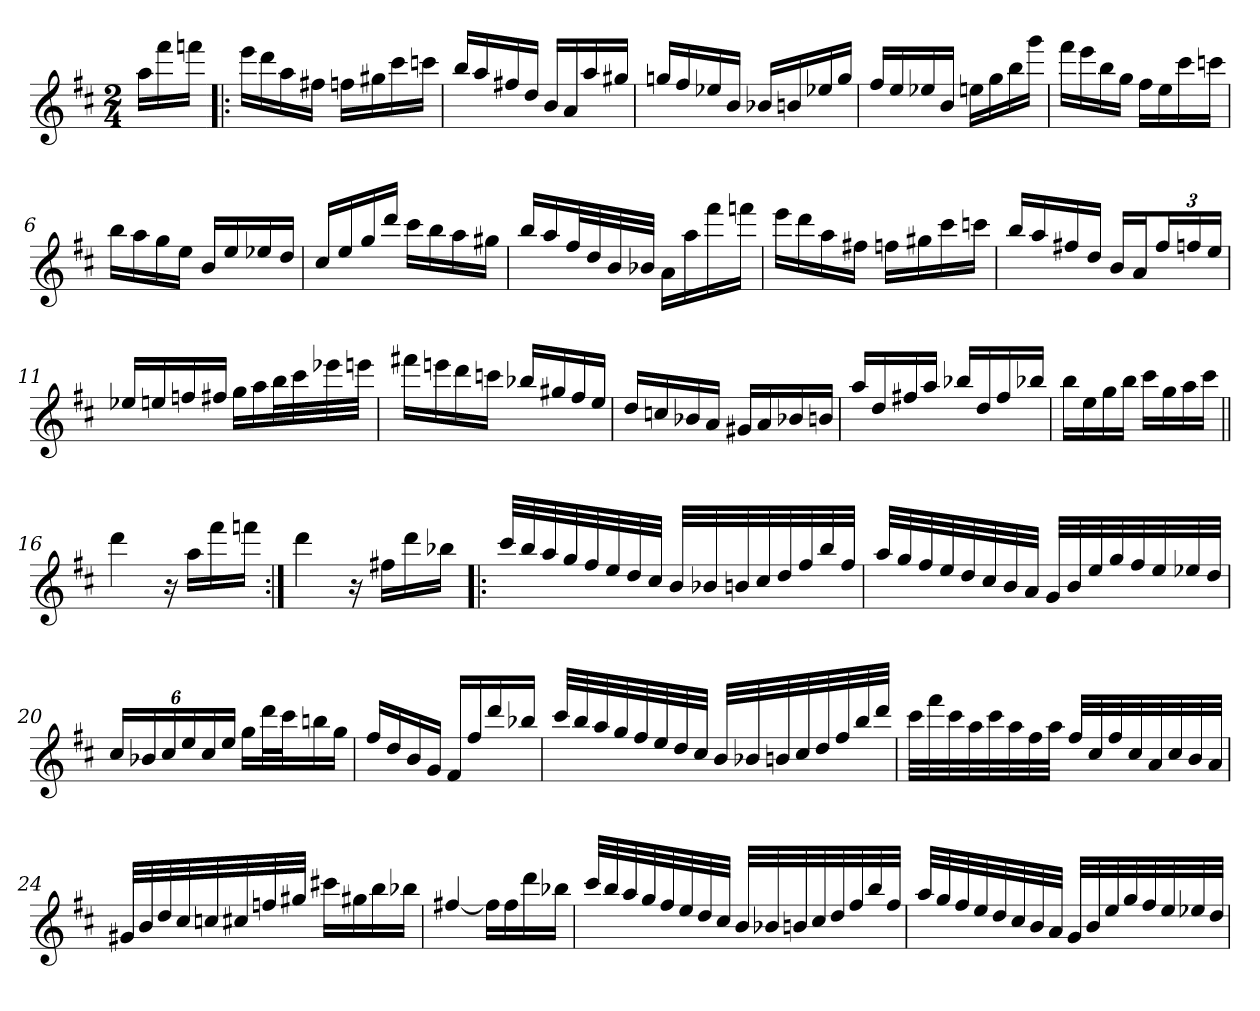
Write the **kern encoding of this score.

**kern
*part1
*staff1
*clefG2
*k[f#c#]
*D:
*M2/4
=
16aa\LL
16fff#\
16fffn\JJ
=1!|:
16eee\LL
16ddd\
16aa\
16ff#X\JJ
16ffn\LL
16gg#X\
16ccc#\
16cccn\JJ
=2
16bb/LL
16aa/
16ff#X/
16dd/JJ
16b/LL
16a/
16aa/
16gg#X/JJ
=3
16ggn/LL
16ff#/
16ee-X/
16b/JJ
16b-X/LL
16bn/
16ee-X/
16gg/JJ
=4
16ff#/LL
16ee/
16ee-X/
16b/JJ
16een\LL
16gg\
16bb\
16ggg\JJ
!!LO:LB:g=z
=5
16fff#\LL
16eee\
16bb\
16gg\JJ
16ff#\LL
16ee\
16ccc#\
16cccn\JJ
=6
16bb\LL
16aa\
16gg\
16ee\JJ
16b/LL
16ee/
16ee-X/
16dd/JJ
=7
16cc#/LL
16ee/
16gg/
16ddd/JJ
16ccc#\LL
16bb\
16aa\
16gg#X\JJ
=8
16bb/LL
16aa/
32ff#/L
32dd/
32b/
32b-X/JJJ
16a\LL
16aa\
16fff#\
16fffn\JJ
!!LO:LB:g=z
=9
16eee\LL
16ddd\
16aa\
16ff#X\JJ
16ffn\LL
16gg#X\
16ccc#\
16cccn\JJ
=10
16bb/LL
16aa/
16ff#X/
16dd/JJ
16b/LL
16a/J
24ff#/L
24ffn/
24ee/JJ
=11
16ee-X/LL
16een/
16ffn/
16ff#X/JJ
16gg\LL
16aa\
32bb\L
32ccc#\
32eee-X\
32eeen\JJJ
=12
16fff#X\LL
16eeen\
16ddd\
16cccn\JJ
16bb-X/LL
16gg#X/
16ff#/
16ee/JJ
!!LO:LB:g=z
=13
16dd/LL
16ccn/
16b-X/
16a/JJ
16g#X/LL
16a/
16b-X/
16bn/JJ
=14
16aa/LL
16dd/
16ff#X/
16aa/JJ
16bb-X/LL
16dd/
16ff#/
16bb-X/JJ
=15
16bb\LL
16ee\
16gg\
16bb\JJ
16ccc#\LL
16gg\
16aa\
16ccc#\JJ
=16||
4ddd\
16r
16aa\LL
16fff#\
16fffn\JJ
=17:|!
4ddd\
16r
16ff#X\LL
16ddd\
16bb-X\JJ
!!LO:LB:g=z
=18!|:
32ccc#/LLL
32bb/
32aa/
32gg/
32ff#/
32ee/
32dd/
32cc#/JJJ
32b/LLL
32b-X/
32bn/
32cc#/
32dd/
32ff#/
32bb/
32ff#/JJJ
=19
32aa/LLL
32gg/
32ff#/
32ee/
32dd/
32cc#/
32b/
32a/JJJ
32g/LLL
32b/
32ee/
32gg/
32ff#/
32ee/
32ee-X/
32dd/JJJ
=20
24cc#/LL
24b-X/
24cc#/
24ee/
24cc#/
24ee/JJ
16gg\LL
32ddd\L
32ccc#\J
16bbn\
16gg\JJ
!!LO:LB:g=z
=21
16ff#/LL
16dd/
16b/
16g/JJ
16f#/LL
16ff#/
16ddd/
16bb-X/JJ
=22
32ccc#/LLL
32bb/
32aa/
32gg/
32ff#/
32ee/
32dd/
32cc#/JJJ
32b/LLL
32b-X/
32bn/
32cc#/
32dd/
32ff#/
32bb/
32ddd/JJJ
=23
32ccc#\LLL
32fff#\
32ccc#\
32aa\
32ccc#\
32aa\
32ff#\
32aa\JJJ
32ff#/LLL
32cc#/
32ff#/
32cc#/
32a/
32cc#/
32b/
32a/JJJ
!!LO:LB:g=z
=24
32g#X/LLL
32b/
32dd/
32cc#/
32ccn/
32cc#X/
32ffn/
32gg#X/JJJ
16ccc#X\LL
16gg#X\
16bb\
16bb-X\JJ
=25
[4ff#X/
16ff#\LL]
16ff#\
16ddd\
16bb-X\JJ
=26
32ccc#/LLL
32bb/
32aa/
32gg/
32ff#/
32ee/
32dd/
32cc#/JJJ
32b/LLL
32b-X/
32bn/
32cc#/
32dd/
32ff#/
32bb/
32ff#/JJJ
!!LO:LB:g=z
=27
32aa/LLL
32gg/
32ff#/
32ee/
32dd/
32cc#/
32b/
32a/JJJ
32g/LLL
32b/
32ee/
32gg/
32ff#/
32ee/
32ee-X/
32dd/JJJ
=
*-
